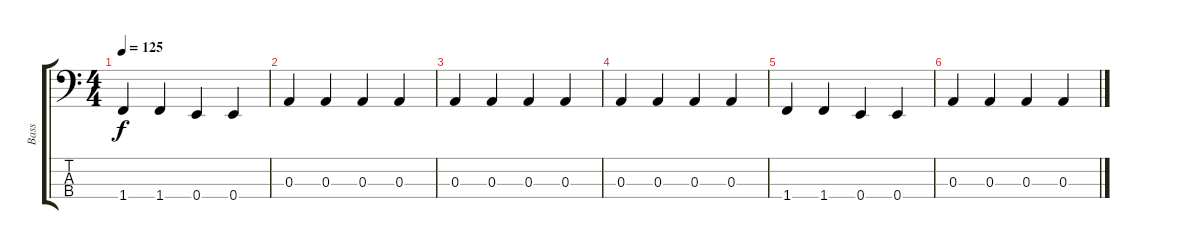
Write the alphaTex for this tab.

\track ("Bass" "Bass") {instrument electricbasspick}
\staff {score tabs}
\tuning (G2 D2 A1 E1) {hide}
\ts (4 4)
\tempo 125
\clef f4
\ks c
1.4.4{dy f} 1.4.4 0.4.4 0.4.4 |
0.3.4 0.3.4 0.3.4 0.3.4 |
0.3.4 0.3.4 0.3.4 0.3.4 |
0.3.4 0.3.4 0.3.4 0.3.4 |
1.4.4 1.4.4 0.4.4 0.4.4 |
0.3.4 0.3.4 0.3.4 0.3.4
